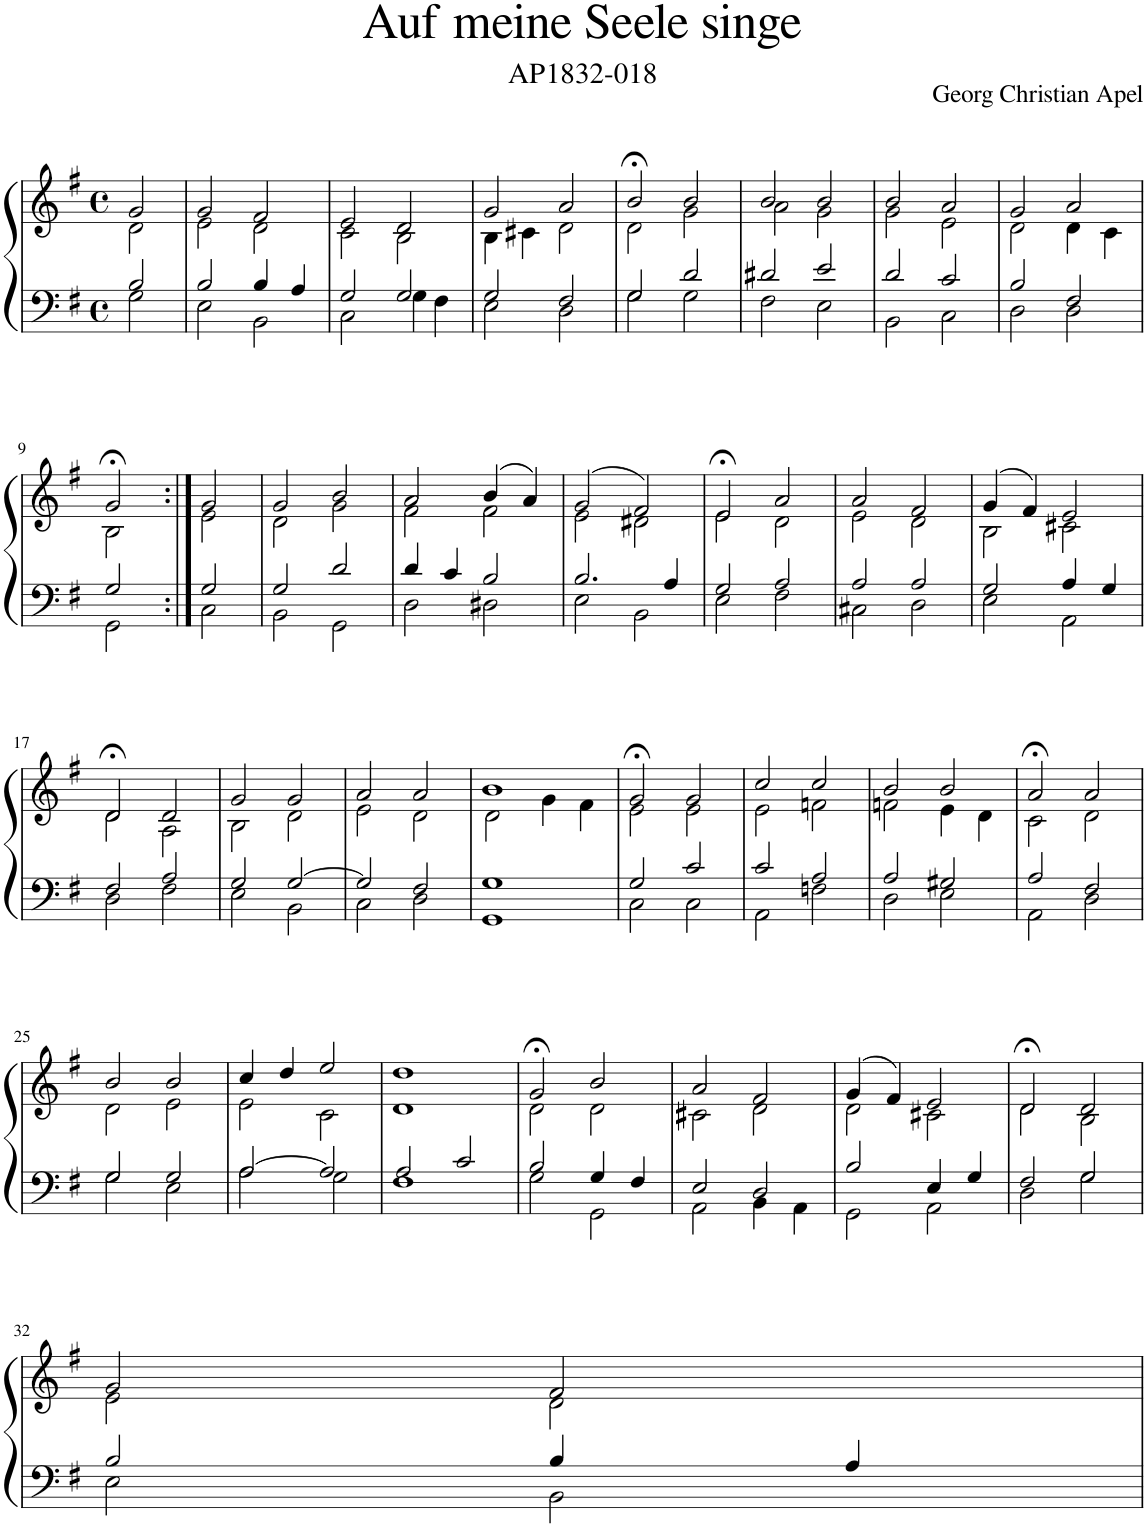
**kern	**kern
*part1	*part1
*staff2	*staff1
*I"Piano	*
*I'Pno.	*
*clefF4	*clefG2
*k[f#]	*k[f#]
*M4/4	*M4/4
*met(c)	*met(c)
=1	=1
*^	*^
2B/	2G\	2g/	2d\
=2	=2	=2	=2
2B/	2E\	2g/	2e\
4B/	2BB\	2f#/	2d\
4A/	.	.	.
=3	=3	=3	=3
2G/	2C\	2e/	2c\
2G/	4G\	2d/	2B\
.	4F#\	.	.
=4	=4	=4	=4
2G/	2E\	2g/	4B\
.	.	.	4c#X\
2F#/	2D\	2a/	2d\
=5	=5	=5	=5
2G/	2G\	2b;</	2d\
2d/	2G\	2b/	2g\
=6	=6	=6	=6
2d#X/	2F#\	2b/	2a\
2e/	2E\	2b/	2g\
=7	=7	=7	=7
2d/	2BB\	2b/	2g\
2c/	2C\	2a/	2e\
=8	=8	=8	=8
2B/	2D\	2g/	2d\
2F#/	2D\	2a/	4d\
.	.	.	4c\
!!LO:LB:g=z	!!
=9	=9	=9	=9
2G/	2GG\	2g;</	2B\
=10:|!	=10:|!	=10:|!	=10:|!
2G/	2C\	2g/	2e\
=11	=11	=11	=11
2G/	2BB\	2g/	2d\
2d/	2GG\	2b/	2g\
=12	=12	=12	=12
4d/	2D\	2a/	2f#\
4c/	.	.	.
2B/	2D#X\	(4b/	2f#\
.	.	4a/)	.
=13	=13	=13	=13
2.B/	2E\	(2g/	2e\
.	2BB\	2f#/)	2d#X\
4A/	.	.	.
=14	=14	=14	=14
2G/	2E\	2e;</	2e\
2A/	2F#\	2a/	2d\
=15	=15	=15	=15
2A/	2C#X\	2a/	2e\
2A/	2D\	2f#/	2d\
=16	=16	=16	=16
2G/	2E\	(4g/	2B\
.	.	4f#/)	.
4A/	2AA\	2e/	2c#X\
4G/	.	.	.
!!LO:LB:g=z	!!
=17	=17	=17	=17
2F#/	2D\	2d;</	2d\
2A/	2F#\	2d/	2A\
=18	=18	=18	=18
2G/	2E\	2g/	2B\
[2G/	2BB\	2g/	2d\
=19	=19	=19	=19
2G/]	2C\	2a/	2e\
2F#/	2D\	2a/	2d\
=20	=20	=20	=20
1G	1GG	1b	2d\
.	.	.	4g\
.	.	.	4f#\
=21	=21	=21	=21
2G/	2C\	2g;</	2e\
2c/	2C\	2g/	2e\
=22	=22	=22	=22
2c/	2AA\	2cc/	2e\
2A/	2Fn\	2cc/	2fn\
=23	=23	=23	=23
2A/	2D\	2b/	2fn\
2G#X/	2E\	2b/	4e\
.	.	.	4d\
=24	=24	=24	=24
2A/	2AA\	2a;</	2c\
2F#/	2D\	2a/	2d\
!!LO:LB:g=z	!!
=25	=25	=25	=25
2G/	2G\	2b/	2d\
2G/	2E\	2b/	2e\
=26	=26	=26	=26
[2A/	2A\	4cc/	2e\
.	.	4dd/	.
2A/]	2G\	2ee/	2c\
=27	=27	=27	=27
2A/	1F#	1dd	1d
2c/	.	.	.
=28	=28	=28	=28
2B/	2G\	2g;</	2d\
4G/	2GG\	2b/	2d\
4F#/	.	.	.
=29	=29	=29	=29
2E/	2AA\	2a/	2c#X\
2D/	4BB\	2f#/	2d\
.	4AA\	.	.
=30	=30	=30	=30
2B/	2GG\	(4g/	2d\
.	.	4f#/)	.
4E/	2AA\	2e/	2c#X\
4G/	.	.	.
=31	=31	=31	=31
2F#/	2D\	2d;</	2d\
2G/	2G\	2d/	2B\
!!LO:LB:g=z	!!
=32	=32	=32	=32
2B/	2E\	2g/	2e\
4B/	2BB\	2f#/	2d\
4A/	.	.	.
*v	*v	*	*
*	*v	*v
=	=
*-	*-
